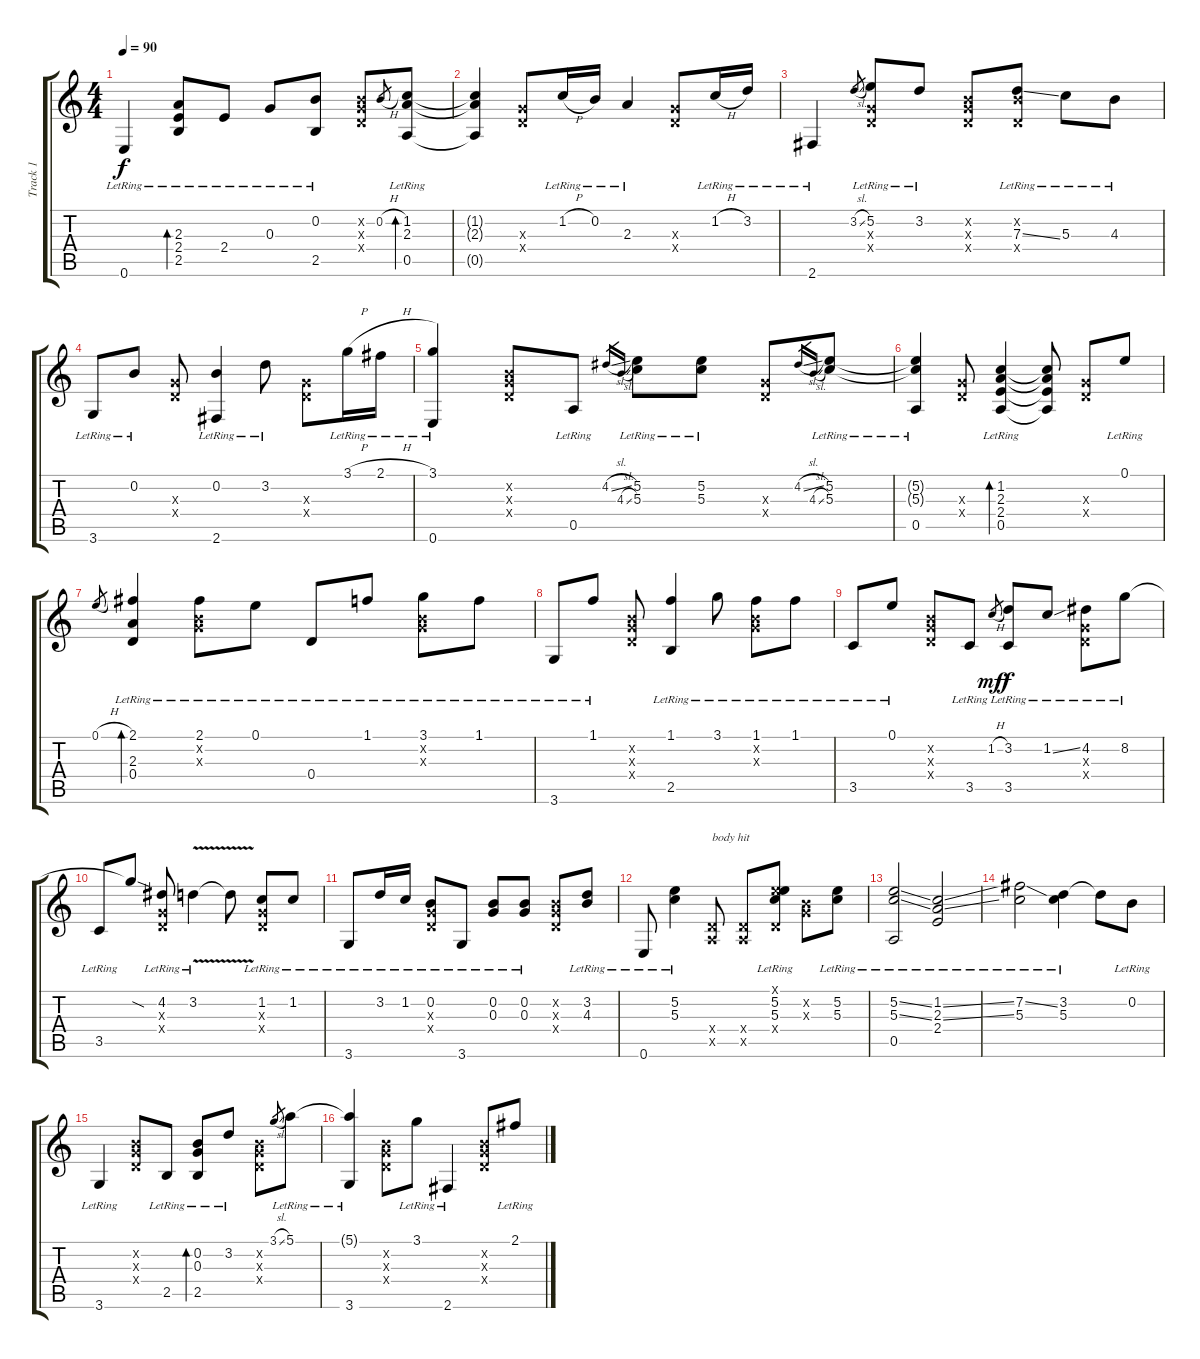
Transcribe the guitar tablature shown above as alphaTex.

\track ("Track 1" "Track 1") {instrument acousticguitarsteel}
\staff {score tabs}
\tuning (E4 B3 G3 D3 A2 E2) {hide}
\ts (4 4)
\tempo 90
\clef g2
\ks c
0.6{lr}.4{dy f} (2.3{lr} 2.4{lr} 2.5{lr}).8{bd 480} 2.4{lr}.8 0.3{lr}.8 (0.2{lr} 2.5{lr}).8 (0.2{x} 0.3{x} 0.4{x}).8 0.2{h}.8{gr} (1.2{lr} 2.3{lr} 0.5{lr}).8{bd 480} |
(1.2{t} 2.3{t} 0.5{t}).4 (0.3{x} 0.4{x}).8 1.2{h lr}.16 0.2{lr}.16 2.3{lr}.4 (0.3{x} 0.4{x}).8 1.2{h lr}.16 3.2{lr}.16 |
2.6{lr}.4 3.2{sl}.8{gr} (5.2{lr} 0.3{x} 0.4{x}).8 3.2{lr}.8 (0.2{x} 0.3{x} 0.4{x}).8 (0.2{x} 7.3{ss lr} 0.4{x}).8 5.3{lr}.8 4.3{lr}.8 |
3.6{lr}.8 0.2{lr}.8 (0.3{x} 0.4{x}).8 (0.2{lr} 2.6{lr}).4 3.2{lr}.8 (0.3{x} 0.4{x}).8 3.1{h lr}.16 2.1{h lr}.16 |
(3.1{lr} 0.6{lr}).4 (0.2{x} 0.3{x} 0.4{x}).8 0.5{lr}.8 4.2{sl}.16{gr} 4.3{sl}.16{gr} (5.2{lr} 5.3{lr}).8 (5.2{lr} 5.3{lr}).8 (0.3{x} 0.4{x}).8 4.2{sl}.16{gr} 4.3{sl}.16{gr} (5.2{lr} 5.3{lr}).8 |
(5.2{t} 5.3{t} 0.5{lr}).4 (0.3{x} 0.4{x}).8 (1.2{lr} 2.3{lr} 2.4{lr} 0.5{lr}).4{bd 120} (1.2{t} 2.3{t} 2.4{t} 0.5{t}).8 (0.3{x} 0.4{x}).8 0.1{lr}.8 |
0.1{h}.8{gr} (2.1{lr} 2.3{lr} 0.4{lr}).4{bd 240} (2.1{lr} 0.2{x} 0.3{x}).8 0.1{lr}.8 0.4{lr}.8 1.1{lr}.8 (3.1{lr} 0.2{x} 0.3{x}).8 1.1{lr}.8 |
3.6{lr}.8 1.1{lr}.8 (0.2{x} 0.3{x} 0.4{x}).8 (1.1{lr} 2.5{lr}).4 3.1{lr}.8 (1.1{lr} 0.2{x} 0.3{x}).8 1.1{lr}.8 |
3.5{lr}.8 0.1{lr}.8 (0.2{x} 0.3{x} 0.4{x}).8 3.5{lr}.8 1.2{h}.8{gr dy mf} (3.2{lr} 3.5{lr}).8{dy f} 1.2{ss lr}.8 (4.2{lr} 0.3{x} 0.4{x}).8 8.2{lr}.8 |
3.5{lr}.8 8.2{sod t}.8 (4.2{lr} 0.3{x} 0.4{x}).8 3.2{v lr}.4 3.2{t}.8 (1.2{lr} 0.3{x} 0.4{x}).8 1.2{lr}.8 |
3.6{lr}.8 3.2{lr}.16 1.2{lr}.16 (0.2{lr} 0.3{x} 0.4{x}).8 3.6{lr}.8 (0.2{lr} 0.3{lr}).8 (0.2{lr} 0.3{lr}).8 (0.2{x} 0.3{x} 0.4{x}).8 (3.2{lr} 4.3{lr}).8 |
0.6{lr}.8 (5.2{lr} 5.3{lr}).4 (0.4{x} 0.5{x}).8{txt "body hit"} (0.4{x} 0.5{x}).8 (0.1{x} 5.2{lr} 5.3{lr} 0.4{x}).8 (0.2{x} 0.3{x}).8 (5.2{lr} 5.3{lr}).8 |
(5.2{ss lr} 5.3{ss lr} 0.5{lr}).2 (1.2{ss lr} 2.3{ss lr} 2.4{lr}).2 |
(7.2{ss lr} 5.3{lr}).2 (3.2{lr} 5.3{lr}).4 3.2{t}.8 0.2{lr}.8 |
3.6{lr}.4 (0.2{x} 0.3{x} 0.4{x}).8 2.5{lr}.8 (0.2{lr} 0.3{lr} 2.5{lr}).8{bd 120} 3.2{lr}.8 (0.2{x} 0.3{x} 0.4{x}).8 3.1{sl}.8{gr} 5.1{lr}.8 |
(5.1{t} 3.6{lr}).4 (0.2{x} 0.3{x} 0.4{x}).8 3.1{lr}.8 2.6{lr}.4 (0.2{x} 0.3{x} 0.4{x}).8 2.1{lr}.8
